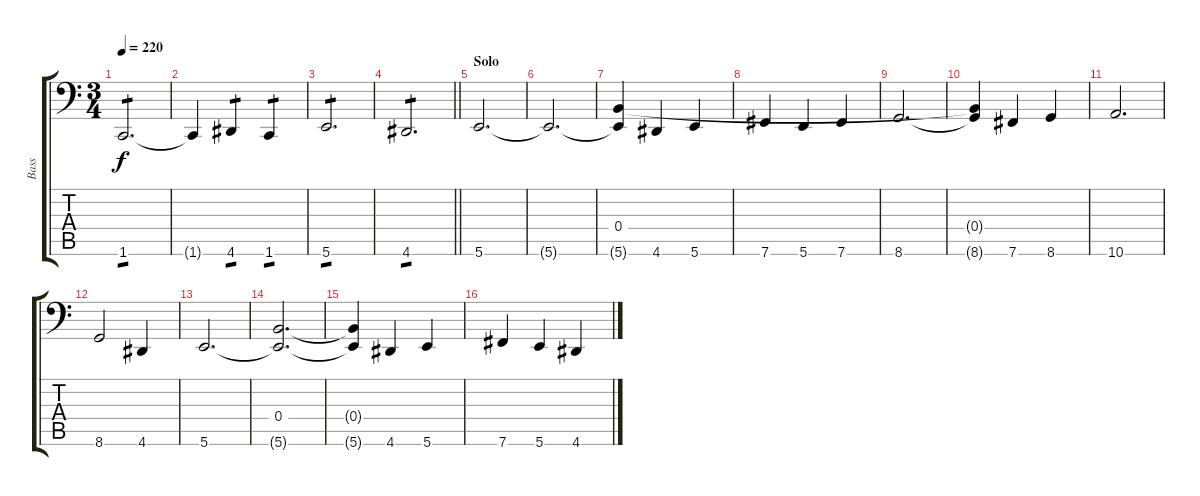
\track ("Bass" "Bass") {instrument electricbassfinger}
\staff {score tabs}
\tuning (Db3 Ab2 E2 B1 Gb1 B0) {hide}
\ts (3 4)
\tempo 220
\clef f4
\ks c
1.6.2{d tp 1 dy f} |
1.6{t}.4 4.6.4{tp 1} 1.6.4{tp 1} |
5.6.2{d tp 1} |
\barLineRight lightlight
4.6.2{d tp 1} |
\section ("" "Solo")
5.6.2{d} |
5.6{t}.2{d} |
(0.4 5.6{t}).4 4.6.4 5.6.4 |
7.6.4 5.6.4 7.6.4 |
8.6.2{d} |
(0.4{t} 8.6{t}).4 7.6.4 8.6.4 |
10.6.2{d} |
8.6.2 4.6.4 |
5.6.2{d} |
(0.4 5.6{t}).2{d} |
(0.4{t} 5.6{t}).4 4.6.4 5.6.4 |
7.6.4 5.6.4 4.6.4
